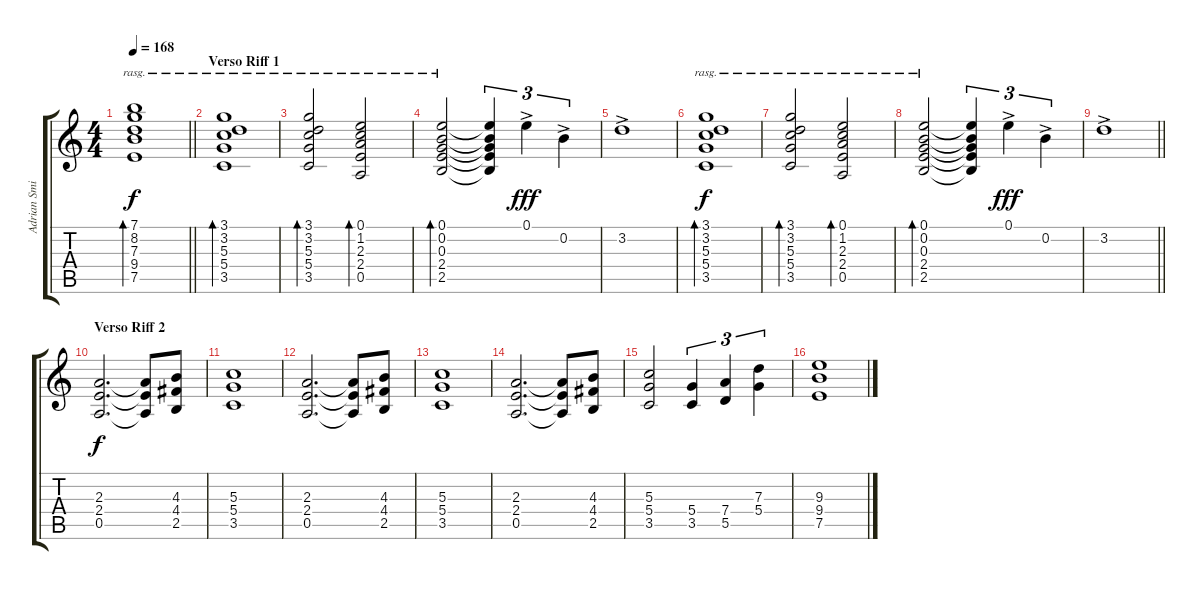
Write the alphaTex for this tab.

\track ("Adrian Smith" "Adrian Smi") {instrument distortionguitar}
\staff {score tabs}
\tuning (E4 B3 G3 D3 A2 E2) {hide}
\ts (4 4)
\tempo 168
\clef g2
\barLineRight lightlight
\ks c
(7.1 8.2 7.3 9.4 7.5).1{bd 240 rasg ii dy f volume 12 instrument acousticguitarsteel} |
\section ("" "Verso Riff 1")
(3.1 3.2 5.3 5.4 3.5).1{bd 480 rasg ii} |
(3.1 3.2 5.3 5.4 3.5).2{bd 120 rasg ii} (0.1 1.2 2.3 2.4 0.5).2{bd 120 rasg ii} |
(0.1 0.2 0.3 2.4 2.5).2{bd 120 rasg ii} (0.1{t} 0.2{t} 0.3{t} 2.4{t} 2.5{t}).4{tu (3 2)} 0.1{ac}.4{tu (3 2) dy fff} 0.2{ac}.4{tu (3 2)} |
3.2{ac}.1 |
(3.1 3.2 5.3 5.4 3.5).1{bd 480 rasg ii dy f} |
(3.1 3.2 5.3 5.4 3.5).2{bd 120 rasg ii} (0.1 1.2 2.3 2.4 0.5).2{bd 120 rasg ii} |
(0.1 0.2 0.3 2.4 2.5).2{bd 120 rasg ii} (0.1{t} 0.2{t} 0.3{t} 2.4{t} 2.5{t}).4{tu (3 2)} 0.1{ac}.4{tu (3 2) dy fff} 0.2{ac}.4{tu (3 2)} |
\barLineRight lightlight
3.2{ac}.1 |
\section ("" "Verso Riff 2")
(2.3 2.4 0.5).2{d dy f volume 11 instrument distortionguitar} (2.3{t} 2.4{t} 0.5{t}).8 (4.3 4.4 2.5).8 |
(5.3 5.4 3.5).1 |
(2.3 2.4 0.5).2{d} (2.3{t} 2.4{t} 0.5{t}).8 (4.3 4.4 2.5).8 |
(5.3 5.4 3.5).1 |
(2.3 2.4 0.5).2{d} (2.3{t} 2.4{t} 0.5{t}).8 (4.3 4.4 2.5).8 |
(5.3 5.4 3.5).2 (5.4 3.5).4{tu (3 2)} (7.4 5.5).4{tu (3 2)} (7.3 5.4).4{tu (3 2)} |
(9.3 9.4 7.5).1{volume 7}
